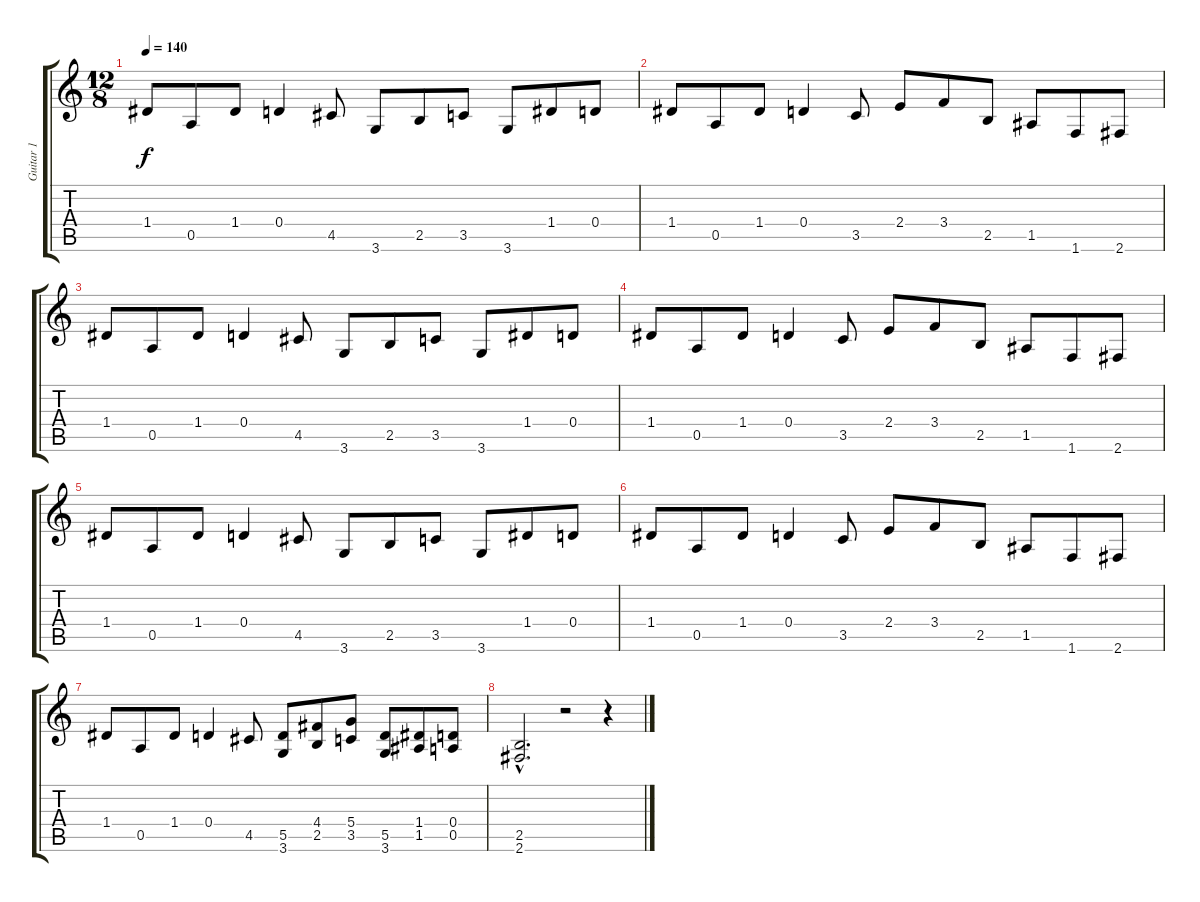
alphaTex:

\track ("Guitar 1" "Guitar 1") {instrument distortionguitar}
\staff {score tabs}
\tuning (E4 B3 G3 D3 A2 E2) {hide}
\ts (12 8)
\tempo 140
\clef g2
\ks c
1.4.8{dy f} 0.5.8 1.4.8 0.4.4 4.5.8 3.6.8 2.5.8 3.5.8 3.6.8 1.4.8 0.4.8 |
1.4.8 0.5.8 1.4.8 0.4.4 3.5.8 2.4.8 3.4.8 2.5.8 1.5.8 1.6.8 2.6.8 |
1.4.8 0.5.8 1.4.8 0.4.4 4.5.8 3.6.8 2.5.8 3.5.8 3.6.8 1.4.8 0.4.8 |
1.4.8 0.5.8 1.4.8 0.4.4 3.5.8 2.4.8 3.4.8 2.5.8 1.5.8 1.6.8 2.6.8 |
1.4.8 0.5.8 1.4.8 0.4.4 4.5.8 3.6.8 2.5.8 3.5.8 3.6.8 1.4.8 0.4.8 |
1.4.8 0.5.8 1.4.8 0.4.4 3.5.8 2.4.8 3.4.8 2.5.8 1.5.8 1.6.8 2.6.8 |
1.4.8 0.5.8 1.4.8 0.4.4 4.5.8 (5.5 3.6).8 (4.4 2.5).8 (5.4 3.5).8 (5.5 3.6).8 (1.4 1.5).8 (0.4 0.5).8 |
(2.5{hac} 2.6{hac}).2{d} r.2 r.4
